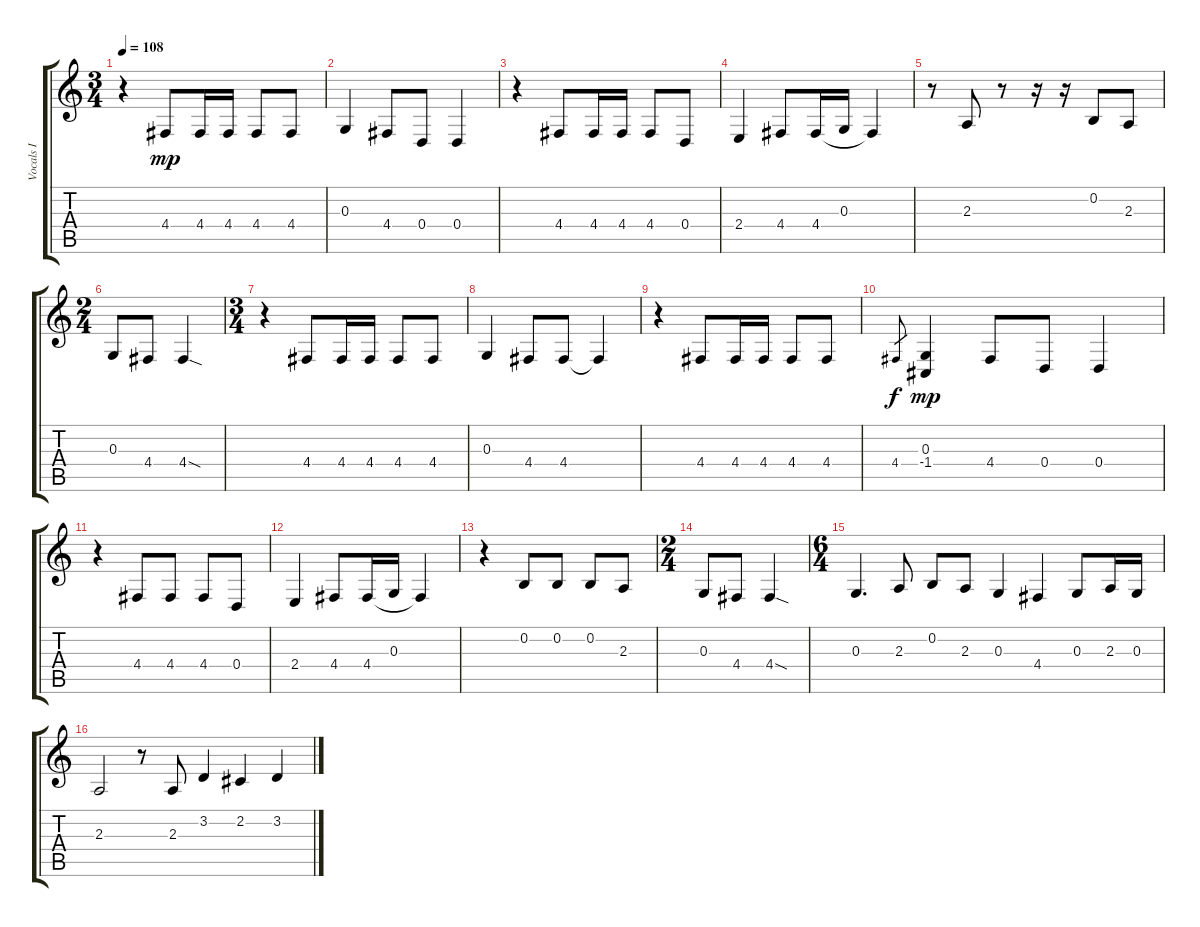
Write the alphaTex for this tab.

\track ("Vocals I" "Vocals I") {instrument oboe}
\staff {score tabs}
\tuning (E4 B3 G3 D3 A2 E2) {hide}
\ts (3 4)
\tempo 108
\clef g2
\ks c
r.4{dy mp} 4.4.8 4.4.16 4.4.16 4.4.8 4.4.8 |
0.3.4 4.4.8 0.4.8 0.4.4 |
r.4 4.4.8 4.4.16 4.4.16 4.4.8 0.4.8 |
2.4.4 4.4.8 4.4.16 0.3.16 4.4{t}.4 |
r.8 2.3.8 r.8 r.16 r.16 0.2.8 2.3.8 |
\ts (2 4)
0.3.8 4.4.8 4.4{sod}.4 |
\ts (3 4)
r.4 4.4.8 4.4.16 4.4.16 4.4.8 4.4.8 |
0.3.4 4.4.8 4.4.8 4.4{t}.4 |
r.4 4.4.8 4.4.16 4.4.16 4.4.8 4.4.8 |
4.4.8{gr dy f} (0.3 -1.4).4{dy mp} 4.4.8 0.4.8 0.4.4 |
r.4 4.4.8 4.4.8 4.4.8 0.4.8 |
2.4.4 4.4.8 4.4.16 0.3.16 4.4{t}.4 |
r.4 0.2.8 0.2.8 0.2.8 2.3.8 |
\ts (2 4)
0.3.8 4.4.8 4.4{sod}.4 |
\ts (6 4)
0.3.4{d} 2.3.8 0.2.8 2.3.8 0.3.4 4.4.4 0.3.8 2.3.16 0.3.16 |
2.3.2 r.8 2.3.8 3.2.4 2.2.4 3.2.4
